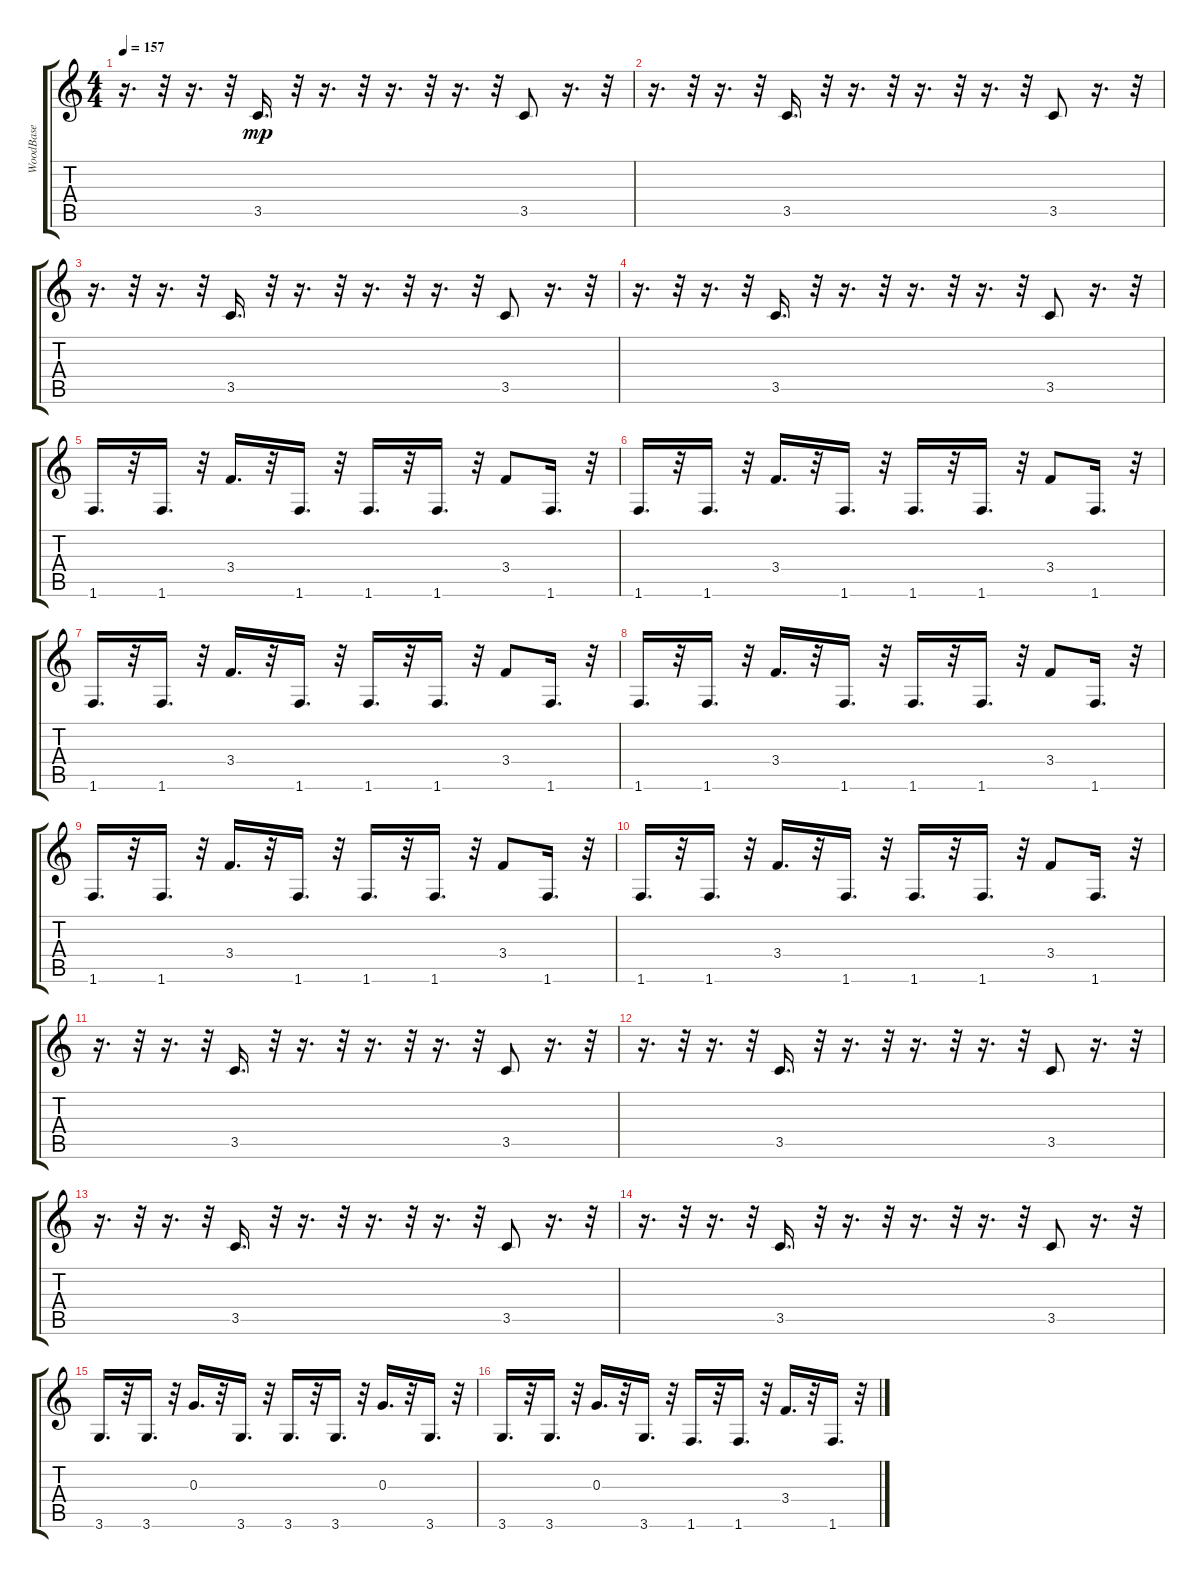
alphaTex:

\track ("WoodBase            " "WoodBase  ") {instrument acousticbass}
\staff {score tabs}
\tuning (E4 B3 G3 D3 A2 E2) {hide}
\ts (4 4)
\tempo 157
\clef g2
\ks c
r.16{d dy mp} r.32 r.16{d} r.32 3.5.16{d} r.32 r.16{d} r.32 r.16{d} r.32 r.16{d} r.32 3.5.8 r.16{d} r.32 |
r.16{d} r.32 r.16{d} r.32 3.5.16{d} r.32 r.16{d} r.32 r.16{d} r.32 r.16{d} r.32 3.5.8 r.16{d} r.32 |
r.16{d} r.32 r.16{d} r.32 3.5.16{d} r.32 r.16{d} r.32 r.16{d} r.32 r.16{d} r.32 3.5.8 r.16{d} r.32 |
r.16{d} r.32 r.16{d} r.32 3.5.16{d} r.32 r.16{d} r.32 r.16{d} r.32 r.16{d} r.32 3.5.8 r.16{d} r.32 |
1.6.16{d} r.32 1.6.16{d} r.32 3.4.16{d} r.32 1.6.16{d} r.32 1.6.16{d} r.32 1.6.16{d} r.32 3.4.8 1.6.16{d} r.32 |
1.6.16{d} r.32 1.6.16{d} r.32 3.4.16{d} r.32 1.6.16{d} r.32 1.6.16{d} r.32 1.6.16{d} r.32 3.4.8 1.6.16{d} r.32 |
1.6.16{d} r.32 1.6.16{d} r.32 3.4.16{d} r.32 1.6.16{d} r.32 1.6.16{d} r.32 1.6.16{d} r.32 3.4.8 1.6.16{d} r.32 |
1.6.16{d} r.32 1.6.16{d} r.32 3.4.16{d} r.32 1.6.16{d} r.32 1.6.16{d} r.32 1.6.16{d} r.32 3.4.8 1.6.16{d} r.32 |
1.6.16{d} r.32 1.6.16{d} r.32 3.4.16{d} r.32 1.6.16{d} r.32 1.6.16{d} r.32 1.6.16{d} r.32 3.4.8 1.6.16{d} r.32 |
1.6.16{d} r.32 1.6.16{d} r.32 3.4.16{d} r.32 1.6.16{d} r.32 1.6.16{d} r.32 1.6.16{d} r.32 3.4.8 1.6.16{d} r.32 |
r.16{d} r.32 r.16{d} r.32 3.5.16{d} r.32 r.16{d} r.32 r.16{d} r.32 r.16{d} r.32 3.5.8 r.16{d} r.32 |
r.16{d} r.32 r.16{d} r.32 3.5.16{d} r.32 r.16{d} r.32 r.16{d} r.32 r.16{d} r.32 3.5.8 r.16{d} r.32 |
r.16{d} r.32 r.16{d} r.32 3.5.16{d} r.32 r.16{d} r.32 r.16{d} r.32 r.16{d} r.32 3.5.8 r.16{d} r.32 |
r.16{d} r.32 r.16{d} r.32 3.5.16{d} r.32 r.16{d} r.32 r.16{d} r.32 r.16{d} r.32 3.5.8 r.16{d} r.32 |
3.6.16{d} r.32 3.6.16{d} r.32 0.3.16{d} r.32 3.6.16{d} r.32 3.6.16{d} r.32 3.6.16{d} r.32 0.3.16{d} r.32 3.6.16{d} r.32 |
3.6.16{d} r.32 3.6.16{d} r.32 0.3.16{d} r.32 3.6.16{d} r.32 1.6.16{d} r.32 1.6.16{d} r.32 3.4.16{d} r.32 1.6.16{d} r.32
